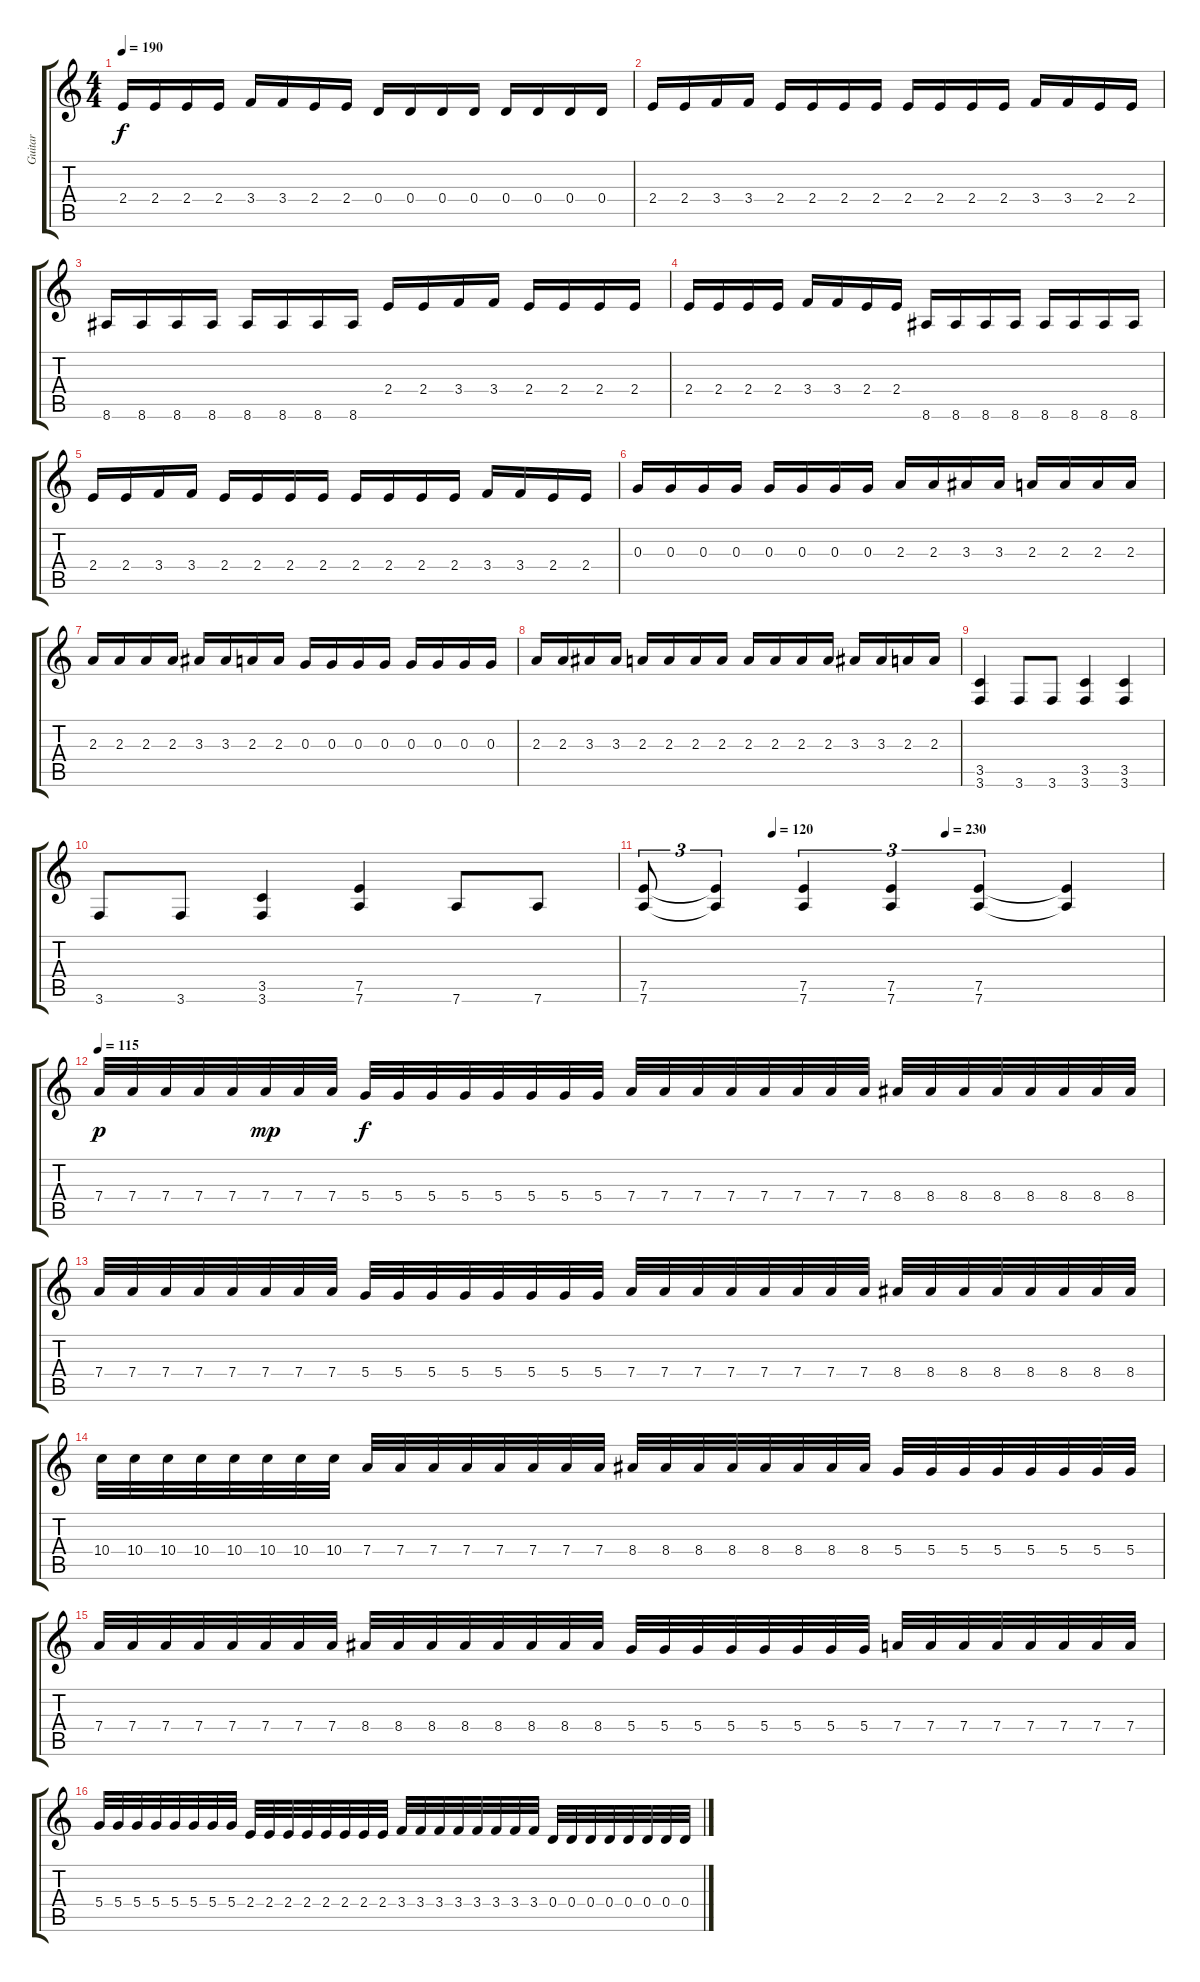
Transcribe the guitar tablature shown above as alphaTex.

\track ("Guitar " "Guitar ") {instrument distortionguitar}
\staff {score tabs}
\tuning (E4 B3 G3 D3 A2 D2) {hide}
\ts (4 4)
\tempo 190
\clef g2
\ks c
2.4.16{dy f} 2.4.16 2.4.16 2.4.16 3.4.16 3.4.16 2.4.16 2.4.16 0.4.16 0.4.16 0.4.16 0.4.16 0.4.16 0.4.16 0.4.16 0.4.16 |
2.4.16 2.4.16 3.4.16 3.4.16 2.4.16 2.4.16 2.4.16 2.4.16 2.4.16 2.4.16 2.4.16 2.4.16 3.4.16 3.4.16 2.4.16 2.4.16 |
8.6.16 8.6.16 8.6.16 8.6.16 8.6.16 8.6.16 8.6.16 8.6.16 2.4.16 2.4.16 3.4.16 3.4.16 2.4.16 2.4.16 2.4.16 2.4.16 |
2.4.16 2.4.16 2.4.16 2.4.16 3.4.16 3.4.16 2.4.16 2.4.16 8.6.16 8.6.16 8.6.16 8.6.16 8.6.16 8.6.16 8.6.16 8.6.16 |
2.4.16 2.4.16 3.4.16 3.4.16 2.4.16 2.4.16 2.4.16 2.4.16 2.4.16 2.4.16 2.4.16 2.4.16 3.4.16 3.4.16 2.4.16 2.4.16 |
0.3.16 0.3.16 0.3.16 0.3.16 0.3.16 0.3.16 0.3.16 0.3.16 2.3.16 2.3.16 3.3.16 3.3.16 2.3.16 2.3.16 2.3.16 2.3.16 |
2.3.16 2.3.16 2.3.16 2.3.16 3.3.16 3.3.16 2.3.16 2.3.16 0.3.16 0.3.16 0.3.16 0.3.16 0.3.16 0.3.16 0.3.16 0.3.16 |
2.3.16 2.3.16 3.3.16 3.3.16 2.3.16 2.3.16 2.3.16 2.3.16 2.3.16 2.3.16 2.3.16 2.3.16 3.3.16 3.3.16 2.3.16 2.3.16 |
(3.5 3.6).4 3.6.8 3.6.8 (3.5 3.6).4 (3.5 3.6).4 |
3.6.8 3.6.8 (3.5 3.6).4 (7.5 7.6).4 7.6.8 7.6.8 |
\tempo (120 0.25)
\tempo (230 0.5833333333333334)
(7.5 7.6).8{tu (3 2)} (7.5{t} 7.6{t}).4{tu (3 2)} (7.5 7.6).4{tu (3 2)} (7.5 7.6).4{tu (3 2)} (7.5 7.6).4{tu (3 2)} (7.5{t} 7.6{t}).4 |
\tempo 115
7.4.32{dy p} 7.4.32 7.4.32 7.4.32 7.4.32 7.4.32{dy mp} 7.4.32 7.4.32 5.4.32{dy f} 5.4.32 5.4.32 5.4.32 5.4.32 5.4.32 5.4.32 5.4.32 7.4.32 7.4.32 7.4.32 7.4.32 7.4.32 7.4.32 7.4.32 7.4.32 8.4.32 8.4.32 8.4.32 8.4.32 8.4.32 8.4.32 8.4.32 8.4.32 |
7.4.32 7.4.32 7.4.32 7.4.32 7.4.32 7.4.32 7.4.32 7.4.32 5.4.32 5.4.32 5.4.32 5.4.32 5.4.32 5.4.32 5.4.32 5.4.32 7.4.32 7.4.32 7.4.32 7.4.32 7.4.32 7.4.32 7.4.32 7.4.32 8.4.32 8.4.32 8.4.32 8.4.32 8.4.32 8.4.32 8.4.32 8.4.32 |
10.4.32 10.4.32 10.4.32 10.4.32 10.4.32 10.4.32 10.4.32 10.4.32 7.4.32 7.4.32 7.4.32 7.4.32 7.4.32 7.4.32 7.4.32 7.4.32 8.4.32 8.4.32 8.4.32 8.4.32 8.4.32 8.4.32 8.4.32 8.4.32 5.4.32 5.4.32 5.4.32 5.4.32 5.4.32 5.4.32 5.4.32 5.4.32 |
7.4.32 7.4.32 7.4.32 7.4.32 7.4.32 7.4.32 7.4.32 7.4.32 8.4.32 8.4.32 8.4.32 8.4.32 8.4.32 8.4.32 8.4.32 8.4.32 5.4.32 5.4.32 5.4.32 5.4.32 5.4.32 5.4.32 5.4.32 5.4.32 7.4.32 7.4.32 7.4.32 7.4.32 7.4.32 7.4.32 7.4.32 7.4.32 |
5.4.32 5.4.32 5.4.32 5.4.32 5.4.32 5.4.32 5.4.32 5.4.32 2.4.32 2.4.32 2.4.32 2.4.32 2.4.32 2.4.32 2.4.32 2.4.32 3.4.32 3.4.32 3.4.32 3.4.32 3.4.32 3.4.32 3.4.32 3.4.32 0.4.32 0.4.32 0.4.32 0.4.32 0.4.32 0.4.32 0.4.32 0.4.32
